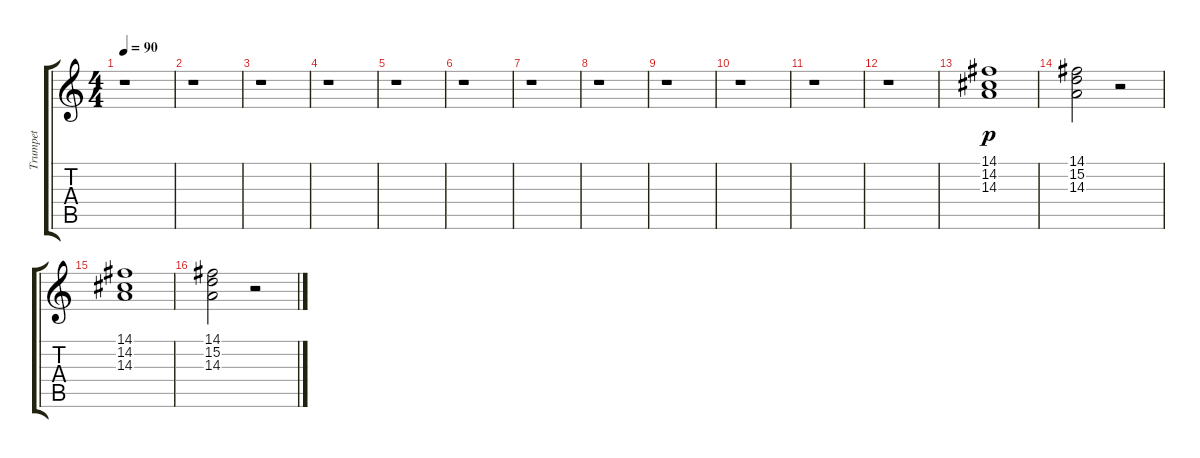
\track ("Trumpet" "Trumpet") {instrument mutedtrumpet}
\staff {score tabs}
\tuning (E4 B3 G3 D3 A2 E2) {hide}
\ts (4 4)
\tempo 90
\clef g2
\ks c
r.1{dy p} |
r.1 |
r.1 |
r.1 |
r.1 |
r.1 |
r.1 |
r.1 |
r.1 |
r.1 |
r.1 |
r.1 |
(14.1 14.2 14.3).1{volume 8} |
(14.1 15.2 14.3).2{volume 16} r.2 |
(14.1 14.2 14.3).1{volume 10} |
(14.1 15.2 14.3).2{volume 16} r.2
